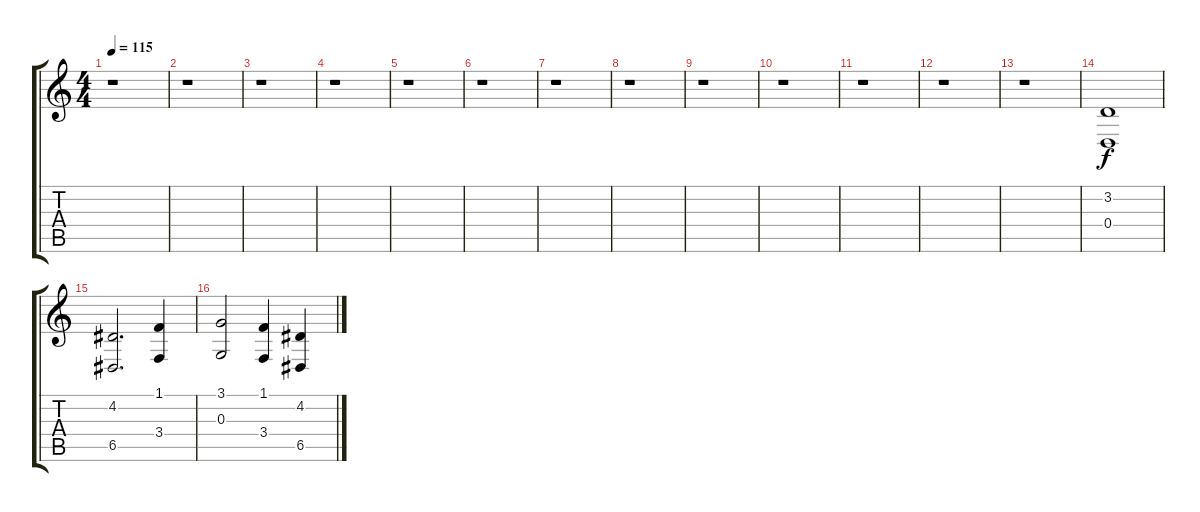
\track "" {instrument violin}
\staff {score tabs}
\tuning (E4 B3 G3 D3 A2 E2) {hide}
\ts (4 4)
\tempo 115
\clef g2
\ks c
r.1{dy f} |
r.1 |
r.1 |
r.1 |
r.1 |
r.1 |
r.1 |
r.1 |
r.1 |
r.1 |
r.1 |
r.1 |
r.1 |
(3.2 0.4).1{volume 0} |
(4.2 6.5).2{d volume 16} (1.1 3.4).4 |
(3.1 0.3).2 (1.1 3.4).4 (4.2 6.5).4
